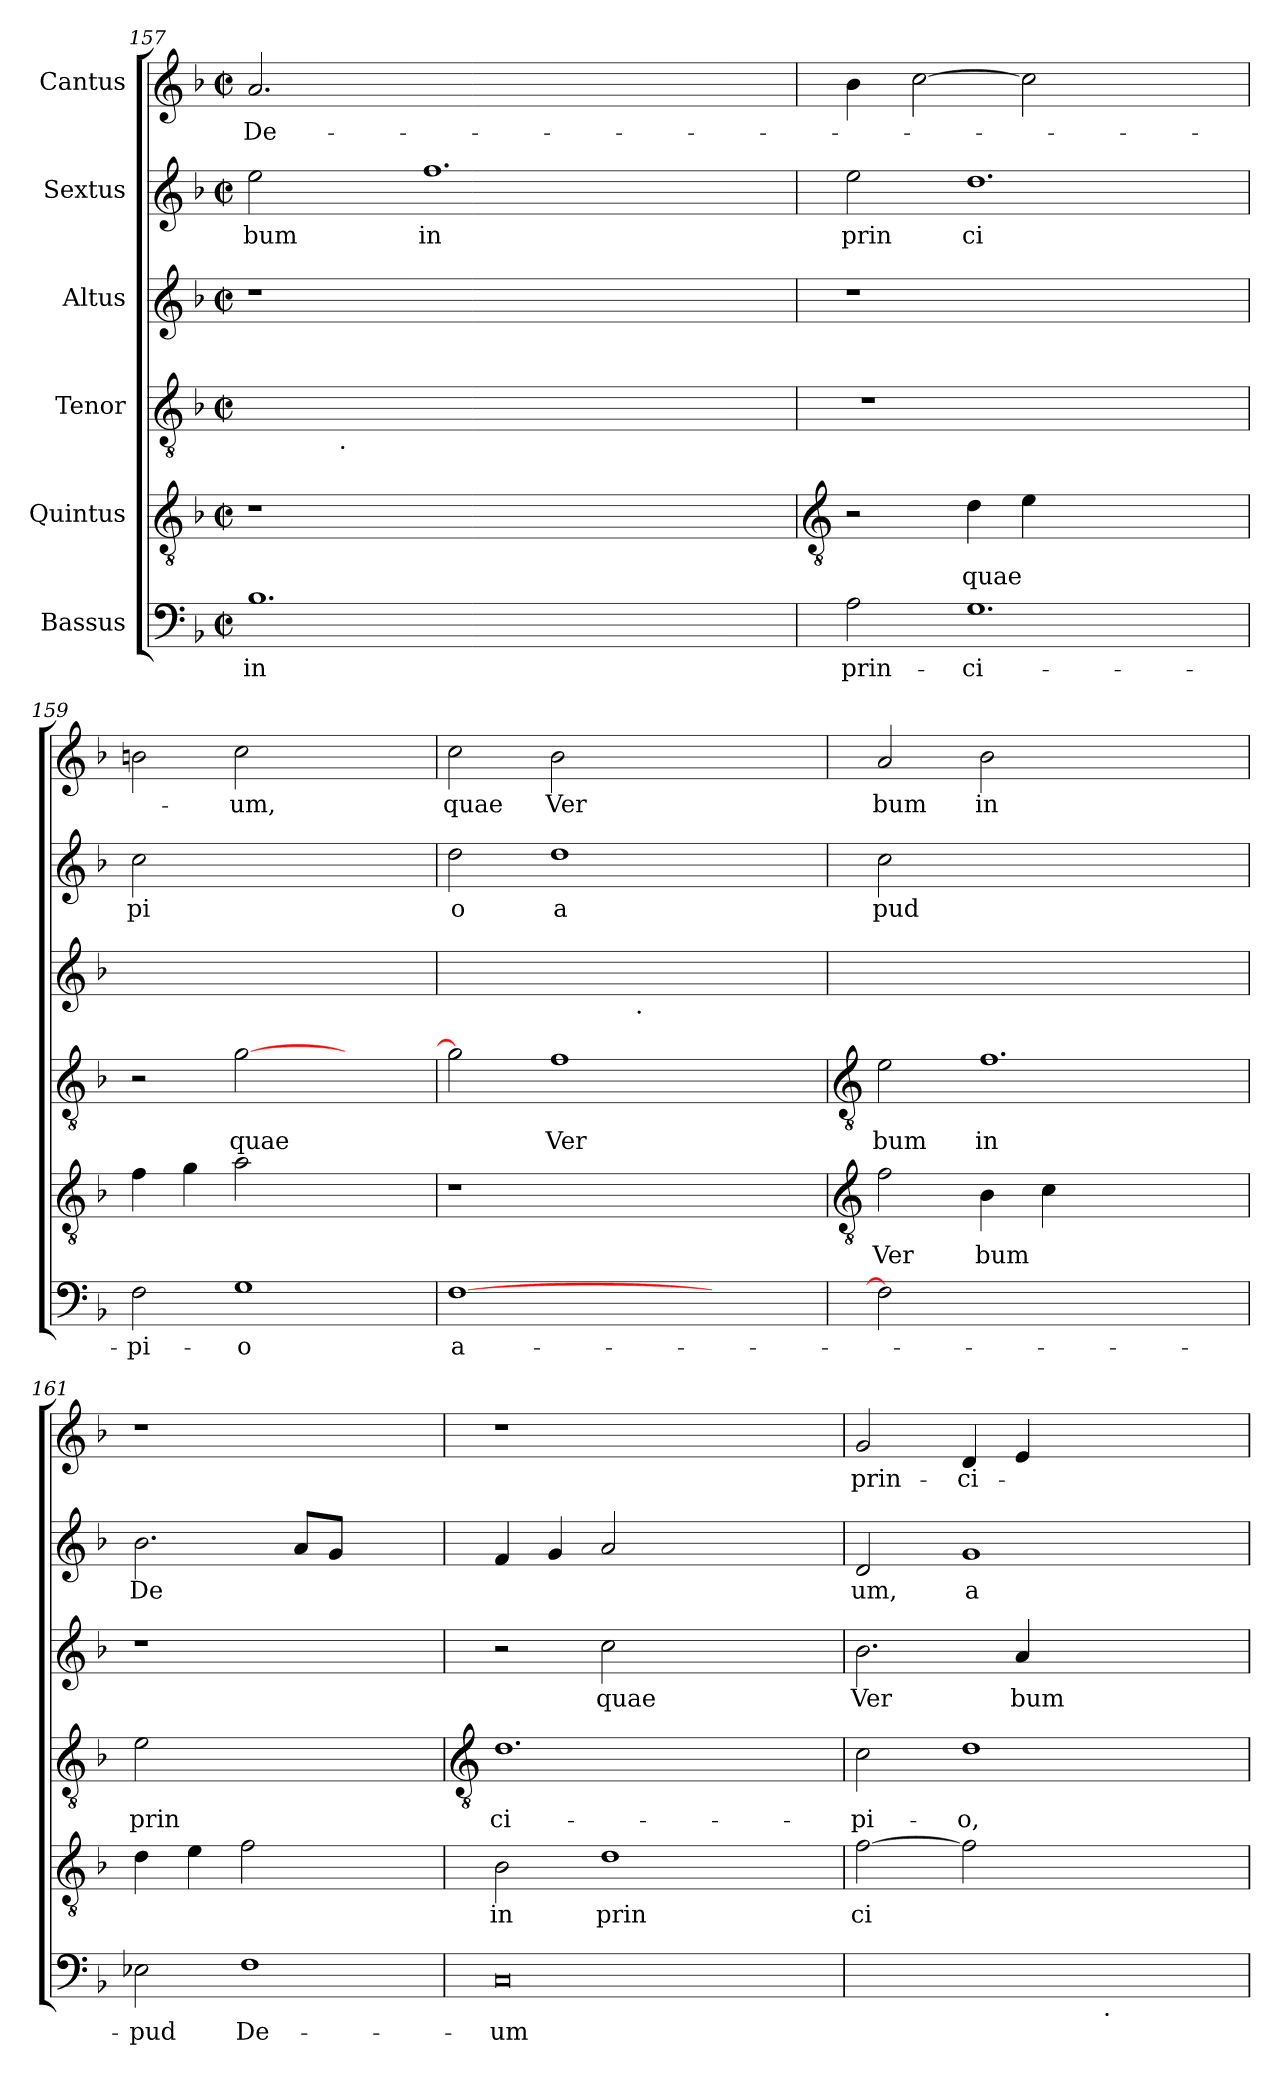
**kern	**text	**kern	**text	**kern	**text	**kern	**text	**kern	**text	**kern	**text
*part6	*part6	*part5	*part5	*part4	*part4	*part3	*part3	*part2	*part2	*part1	*part1
*staff6	*staff6	*staff5	*staff5	*staff4	*staff4	*staff3	*staff3	*staff2	*staff2	*staff1	*staff1
*I"Bassus	*	*I"Quintus	*	*I"Tenor	*	*I"Altus	*	*I"Sextus	*	*I"Cantus	*
!!LO:LB:g=z
*clefF4	*	*clefGv2	*	*clefGv2	*	*clefG2	*	*clefG2	*	*clefG2	*
*k[b-]	*	*k[b-]	*	*k[b-]	*	*k[b-]	*	*k[b-]	*	*k[b-]	*
*F:	*	*F:	*	*F:	*	*F:	*	*F:	*	*F:	*
*M2/2	*	*M2/2	*	*M2/2	*	*M2/2	*	*M2/2	*	*M2/2	*
*met(c|)	*	*met(c|)	*	*met(c|)	*	*met(c|)	*	*met(c|)	*	*met(c|)	*
=157A	=157A	=157A	=157A	=157A	=157A	=157A	=157A	=157A	=157A	=157A	=157A
!	!LO:LY:b	!	!	!	!	!	!	!	!LO:LY:b	!	!LO:LY:b
1.B-	in	1r	.	32ryy	.	1r	.	2ee\	bum	2.a/	De-
.	.	.	.	32ryy	.	.	.	.	.	.	.
.	.	.	.	32ryy	.	.	.	.	.	.	.
.	.	.	.	32ryy	.	.	.	.	.	.	.
.	.	.	.	32ryy	.	.	.	.	.	.	.
.	.	.	.	32ryy	.	.	.	.	.	.	.
!	!	!	!	!LO:TX:b:t=.	!	!	!	!	!	!	!
.	.	.	.	32ryy	.	.	.	.	.	.	.
.	.	.	.	4ryy	.	.	.	.	.	.	.
.	.	.	.	4ryy	.	.	.	.	.	.	.
!	!	!	!	!	!	!	!	!	!LO:LY:b	!	!
.	.	.	.	.	.	.	.	1.ff	in	.	.
.	.	.	.	4ryy	.	.	.	.	.	.	.
.	.	.	.	.	.	.	.	.	.	1ryy	.
.	.	.	.	4ryy	.	.	.	.	.	.	.
.	.	1ryy	.	.	.	1ryy	.	.	.	.	.
.	.	.	.	2ryy	.	.	.	.	.	.	.
2ryy	.	.	.	.	.	.	.	.	.	.	.
.	.	.	.	4ryy	.	.	.	.	.	.	.
.	.	.	.	.	.	.	.	.	.	4ryy	.
.	.	.	.	32ryy	.	.	.	.	.	.	.
!!LO:LB:g=z
=158	=158	=158	=158	=158	=158	=158	=158	=158	=158	=158	=158
*	*	*clefGv2	*	*	*	*	*	*	*	*	*
!	!LO:LY:b	!	!	!	!	!	!	!	!LO:LY:b	!	!
2A\	prin-	2r	.	32ryy	.	1r	.	2ee\	prin	4b-\	.
.	.	.	.	1r	.	.	.	.	.	.	.
.	.	.	.	.	.	.	.	.	.	[2cc\	.
!	!LO:LY:b	!	!LO:LY:b	!	!	!	!	!	!LO:LY:b	!	!
1.G	-ci-	4d\	quae	.	.	.	.	1.dd	ci	.	.
.	.	4e\	.	.	.	.	.	.	.	2cc\]	.
.	.	1ryy	.	.	.	1ryy	.	.	.	.	.
.	.	.	.	32%31ryy	.	.	.	.	.	.	.
.	.	.	.	.	.	.	.	.	.	2.ryy	.
!!LO:LB:g=z
=159A	=159A	=159A	=159A	=159A	=159A	=159A	=159A	=159A	=159A	=159A	=159A
!	!LO:LY:b	!	!	!	!	!	!	!	!LO:LY:b	!	!
2F\	-pi-	4f\	.	2r	.	4ryy	.	2cc\	pi	2bn\	.
.	.	4g\	.	.	.	4ryy	.	.	.	.	.
!	!LO:LY:b	!	!	!	!LO:LY:b	!	!	!	!	!	!LO:LY:b
1G	-o	2a\	.	[2g\	quae	4ryy	.	1ryy	.	2cc\	-um,
.	.	.	.	.	.	32ryy	.	.	.	.	.
.	.	.	.	.	.	4ryy	.	.	.	.	.
.	.	2ryy	.	2ryy	.	.	.	.	.	2ryy	.
.	.	.	.	.	.	4...ryy	.	.	.	.	.
!!LO:LB:g=z
=160A	=160A	=160A	=160A	=160A	=160A	=160A	=160A	=160A	=160A	=160A	=160A
!	!LO:LY:b	!	!	!	!	!	!	!	!LO:LY:b	!	!LO:LY:b
[1F	a-	1r	.	2g\]	.	4ryy	.	2dd\	o	2cc\	quae
.	.	.	.	.	.	4ryy	.	.	.	.	.
!	!	!	!	!	!LO:LY:b	!	!	!	!LO:LY:b	!	!LO:LY:b
.	.	.	.	1f	Ver	32ryy	.	1dd	a	2b-\	Ver
.	.	.	.	.	.	32ryy	.	.	.	.	.
.	.	.	.	.	.	32ryy	.	.	.	.	.
.	.	.	.	.	.	32ryy	.	.	.	.	.
.	.	.	.	.	.	32ryy	.	.	.	.	.
.	.	.	.	.	.	32ryy	.	.	.	.	.
!	!	!	!	!	!	!LO:TX:b:t=.	!	!	!	!	!
.	.	.	.	.	.	32ryy	.	.	.	.	.
.	.	.	.	.	.	4ryy	.	.	.	.	.
.	.	.	.	.	.	4ryy	.	.	.	.	.
2ryy	.	2ryy	.	.	.	.	.	.	.	2ryy	.
.	.	.	.	.	.	4ryy	.	.	.	.	.
.	.	.	.	.	.	32ryy	.	.	.	.	.
!!LO:LB:g=z
=161A	=161A	=161A	=161A	=161A	=161A	=161A	=161A	=161A	=161A	=161A	=161A
*	*	*clefGv2	*	*clefGv2	*	*	*	*	*	*	*
!	!	!	!LO:LY:b	!	!LO:LY:b	!	!	!	!LO:LY:b	!	!LO:LY:b
2F\]	.	2f\	Ver	2e\	bum	4ryy	.	2cc\	pud	2a/	bum
.	.	.	.	.	.	4ryy	.	.	.	.	.
!	!	!	!LO:LY:b	!	!LO:LY:b	!	!	!	!	!	!LO:LY:b
1.ryy	.	4B-\	bum	1.f	in	32ryy	.	1.ryy	.	2b-\	in
.	.	.	.	.	.	1ryy	.	.	.	.	.
.	.	4c\	.	.	.	.	.	.	.	.	.
.	.	1ryy	.	.	.	.	.	.	.	1ryy	.
.	.	.	.	.	.	4...ryy	.	.	.	.	.
!!LO:LB:g=z
=161B	=161B	=161B	=161B	=161B	=161B	=161B	=161B	=161B	=161B	=161B	=161B
!	!LO:LY:b	!	!	!	!LO:LY:b	!	!	!	!LO:LY:b	!	!
2E-X\	-pud	4d\	.	2e\	prin	1r	.	2.b-\	De	1r	.
.	.	4e\	.	.	.	.	.	.	.	.	.
!	!LO:LY:b	!	!	!	!	!	!	!	!	!	!
1F	De-	2f\	.	1ryy	.	.	.	.	.	.	.
.	.	.	.	.	.	.	.	8a/L	.	.	.
.	.	.	.	.	.	.	.	8g/J	.	.	.
.	.	2ryy	.	.	.	2ryy	.	2ryy	.	2ryy	.
!!LO:LB:g=z
=162	=162	=162	=162	=162	=162	=162	=162	=162	=162	=162	=162
*	*	*	*	*clefGv2	*	*	*	*	*	*	*
!	!LO:LY:b	!	!LO:LY:b	!	!LO:LY:b	!	!	!	!	!	!
0C	-um	2B-\	in	1.d	ci-	2r	.	4f/	.	1r	.
.	.	.	.	.	.	.	.	4g/	.	.	.
!	!	!	!LO:LY:b	!	!	!	!LO:LY:b	!	!	!	!
.	.	1d	prin	.	.	2cc\	quae	2a/	.	.	.
.	.	.	.	.	.	1ryy	.	1ryy	.	1ryy	.
.	.	2ryy	.	2ryy	.	.	.	.	.	.	.
!!LO:LB:g=z
=163	=163	=163	=163	=163	=163	=163	=163	=163	=163	=163	=163
!	!	!	!LO:LY:b	!	!LO:LY:b	!	!LO:LY:b	!	!LO:LY:b	!	!LO:LY:b
4ryy	.	[2f\	ci	2c\	-pi-	2.b-\	Ver	2d/	um,	2g/	prin-
4ryy	.	.	.	.	.	.	.	.	.	.	.
!	!	!	!	!	!LO:LY:b	!	!	!	!LO:LY:b	!	!LO:LY:b
4ryy	.	2f\]	.	1d	-o,	.	.	1g	a	4d/	-ci-
!	!	!	!	!	!	!	!LO:LY:b	!	!	!	!
32ryy	.	.	.	.	.	4a/	bum	.	.	4e/	.
32ryy	.	.	.	.	.	.	.	.	.	.	.
32ryy	.	.	.	.	.	.	.	.	.	.	.
32ryy	.	.	.	.	.	.	.	.	.	.	.
32ryy	.	.	.	.	.	.	.	.	.	.	.
32ryy	.	.	.	.	.	.	.	.	.	.	.
!LO:TX:b:t=.	!	!	!	!	!	!	!	!	!	!	!
32ryy	.	.	.	.	.	.	.	.	.	.	.
4ryy	.	.	.	.	.	.	.	.	.	.	.
.	.	2ryy	.	.	.	2ryy	.	.	.	2ryy	.
4ryy	.	.	.	.	.	.	.	.	.	.	.
32ryy	.	.	.	.	.	.	.	.	.	.	.
=	=	=	=	=	=	=	=	=	=	=	=
*-	*-	*-	*-	*-	*-	*-	*-	*-	*-	*-	*-
